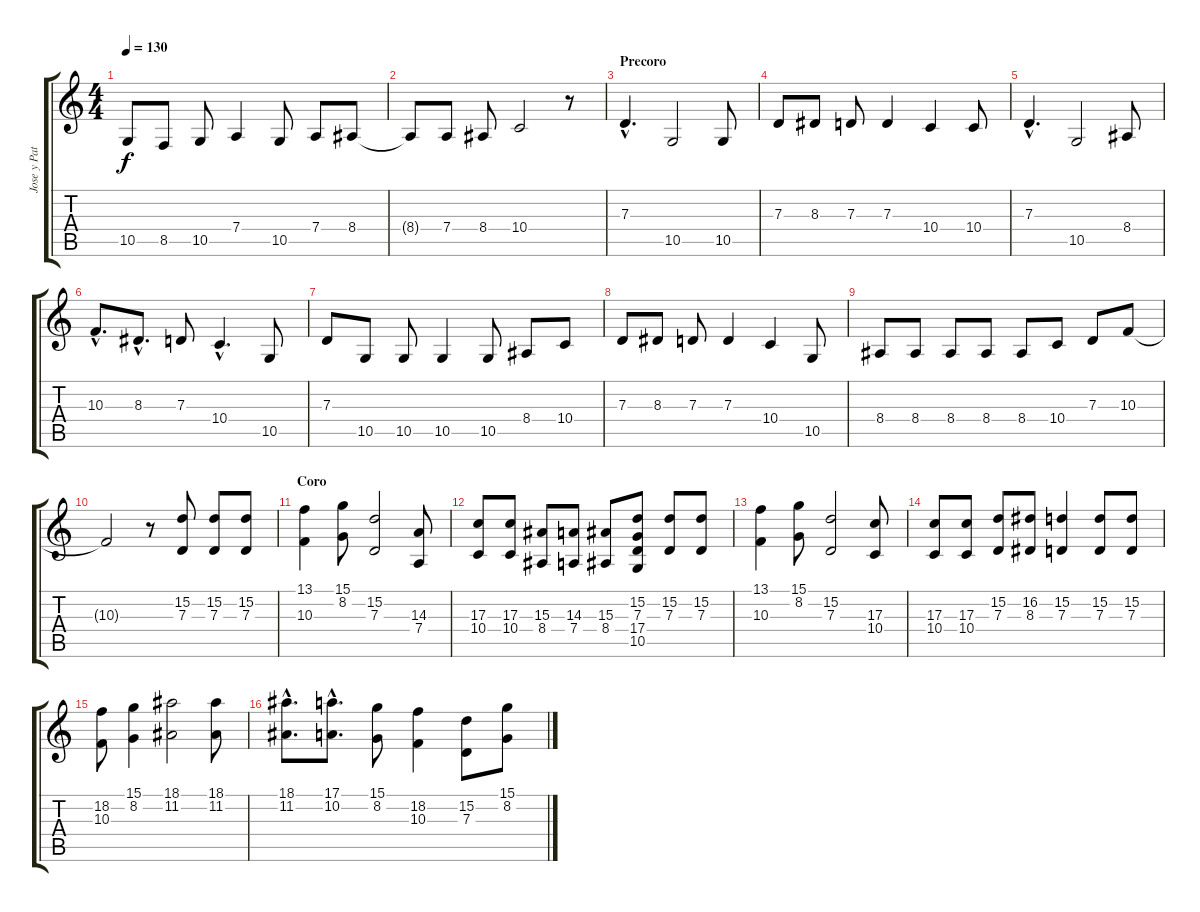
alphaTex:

\track ("Jose y Patricia" "Jose y Pat") {instrument lead1square}
\staff {score tabs}
\tuning (E4 B3 G3 D3 A2 E2) {hide}
\ts (4 4)
\tempo 130
\clef g2
\ks c
10.5{t}.8{dy f} 8.5.8 10.5.8 7.4.4 10.5.8 7.4.8 8.4.8 |
8.4{t}.8 7.4.8 8.4.8 10.4.2 r.8 |
\section ("" "Precoro")
7.3{hac}.4{d} 10.5.2 10.5.8 |
7.3.8 8.3.8 7.3.8 7.3.4 10.4.4 10.4.8 |
7.3{hac}.4{d} 10.5.2 8.4.8 |
10.3{hac}.8{d} 8.3{hac}.8{d} 7.3.8 10.4{hac}.4{d} 10.5.8 |
7.3.8 10.5.8 10.5.8 10.5.4 10.5.8 8.4.8 10.4.8 |
7.3.8 8.3.8 7.3.8 7.3.4 10.4.4 10.5.8 |
8.4.8 8.4.8 8.4.8 8.4.8 8.4.8 10.4.8 7.3.8 10.3.8 |
10.3{t}.2 r.8 (15.2 7.3).8 (15.2 7.3).8 (15.2 7.3).8 |
\section ("" "Coro")
(13.1 10.3).4 (15.1 8.2).8 (15.2 7.3).2 (14.3 7.4).8 |
(17.3 10.4).8 (17.3 10.4).8 (15.3 8.4).8 (14.3 7.4).8 (15.3 8.4).8 (15.2 7.3 17.4 10.5).8 (15.2 7.3).8 (15.2 7.3).8 |
(13.1 10.3).4 (15.1 8.2).8 (15.2 7.3).2 (17.3 10.4).8 |
(17.3 10.4).8 (17.3 10.4).8 (15.2 7.3).8 (16.2 8.3).8 (15.2 7.3).4 (15.2 7.3).8 (15.2 7.3).8 |
(18.2 10.3).8 (15.1 8.2).4 (18.1 11.2).2 (18.1 11.2).8 |
(18.1{hac} 11.2{hac}).8{d} (17.1{hac} 10.2{hac}).8{d} (15.1 8.2).8 (18.2 10.3).4 (15.2 7.3).8 (15.1 8.2).8
